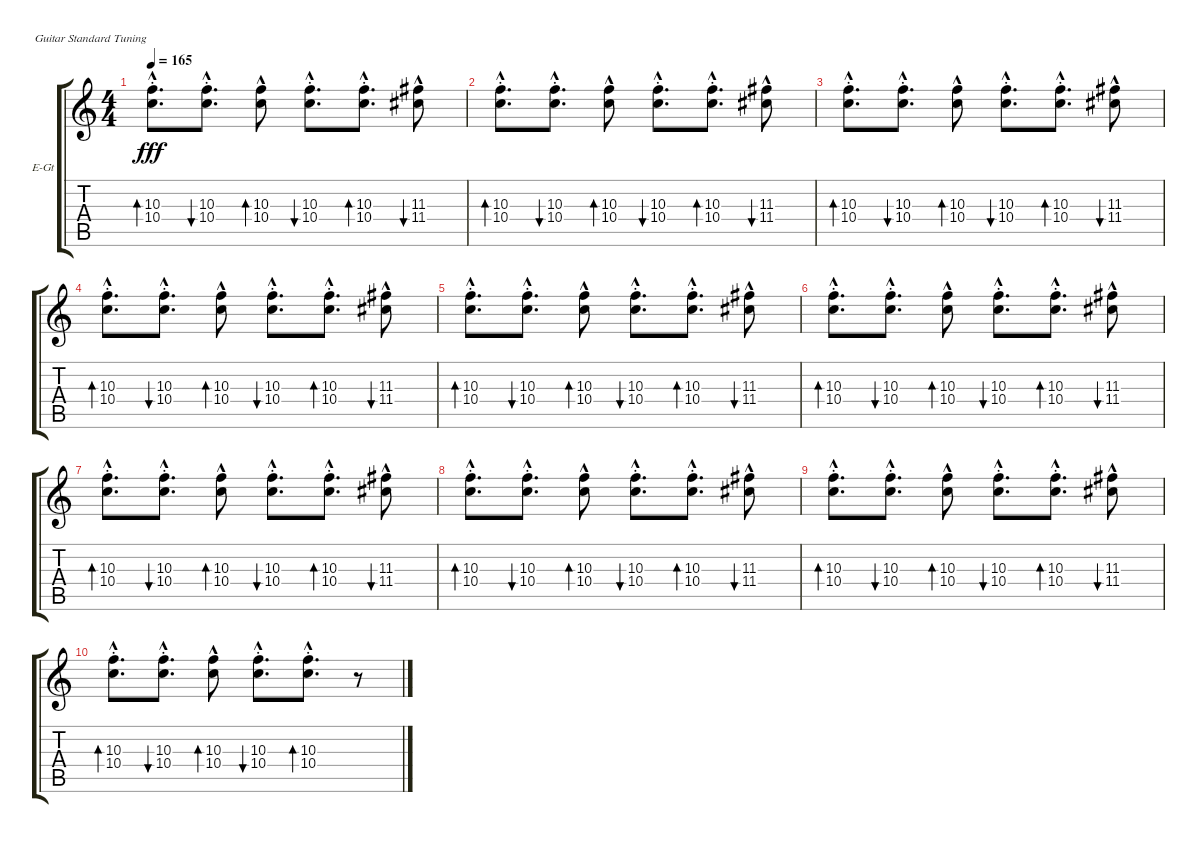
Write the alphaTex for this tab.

\defaultSystemsLayout 4
\bracketExtendMode groupsimilarinstruments
\firstSystemTrackNameOrientation horizontal
\otherSystemsTrackNameOrientation horizontal
\track ("Turner" "E-Gt") {instrument electricguitarclean}
\staff {score tabs}
\tuning (E4 B3 G3 D3 A2 E2)
\ts (4 4)
\tempo 165
\clef g2
\ks c
(10.4{hac st} 10.3{hac st}).8{d bd 37 dy fff} (10.4{hac st} 10.3{hac st}).8{d bu 33} (10.4{hac} 10.3{hac}).8{bd 37} (10.4{hac st} 10.3{hac st}).8{d bu 34} (10.4{hac st} 10.3{hac st}).8{d bd 36} (11.4{hac} 11.3{hac}).8{bu 35} |
(10.4{hac st} 10.3{hac st}).8{d bd 37} (10.4{hac st} 10.3{hac st}).8{d bu 33} (10.4{hac} 10.3{hac}).8{bd 37} (10.4{hac st} 10.3{hac st}).8{d bu 34} (10.4{hac st} 10.3{hac st}).8{d bd 36} (11.4{hac} 11.3{hac}).8{bu 35} |
(10.4{hac st} 10.3{hac st}).8{d bd 37} (10.4{hac st} 10.3{hac st}).8{d bu 33} (10.4{hac} 10.3{hac}).8{bd 37} (10.4{hac st} 10.3{hac st}).8{d bu 34} (10.4{hac st} 10.3{hac st}).8{d bd 36} (11.4{hac} 11.3{hac}).8{bu 35} |
(10.4{hac st} 10.3{hac st}).8{d bd 37} (10.4{hac st} 10.3{hac st}).8{d bu 33} (10.4{hac} 10.3{hac}).8{bd 37} (10.4{hac st} 10.3{hac st}).8{d bu 34} (10.4{hac st} 10.3{hac st}).8{d bd 36} (11.4{hac} 11.3{hac}).8{bu 35} |
(10.4{hac st} 10.3{hac st}).8{d bd 37} (10.4{hac st} 10.3{hac st}).8{d bu 33} (10.4{hac} 10.3{hac}).8{bd 37} (10.4{hac st} 10.3{hac st}).8{d bu 34} (10.4{hac st} 10.3{hac st}).8{d bd 36} (11.4{hac} 11.3{hac}).8{bu 35} |
(10.4{hac st} 10.3{hac st}).8{d bd 37} (10.4{hac st} 10.3{hac st}).8{d bu 33} (10.4{hac} 10.3{hac}).8{bd 37} (10.4{hac st} 10.3{hac st}).8{d bu 34} (10.4{hac st} 10.3{hac st}).8{d bd 36} (11.4{hac} 11.3{hac}).8{bu 35} |
(10.4{hac st} 10.3{hac st}).8{d bd 37} (10.4{hac st} 10.3{hac st}).8{d bu 33} (10.4{hac} 10.3{hac}).8{bd 37} (10.4{hac st} 10.3{hac st}).8{d bu 34} (10.4{hac st} 10.3{hac st}).8{d bd 36} (11.4{hac} 11.3{hac}).8{bu 35} |
(10.4{hac st} 10.3{hac st}).8{d bd 37} (10.4{hac st} 10.3{hac st}).8{d bu 33} (10.4{hac} 10.3{hac}).8{bd 37} (10.4{hac st} 10.3{hac st}).8{d bu 34} (10.4{hac st} 10.3{hac st}).8{d bd 36} (11.4{hac} 11.3{hac}).8{bu 35} |
(10.4{hac st} 10.3{hac st}).8{d bd 37} (10.4{hac st} 10.3{hac st}).8{d bu 33} (10.4{hac} 10.3{hac}).8{bd 37} (10.4{hac st} 10.3{hac st}).8{d bu 34} (10.4{hac st} 10.3{hac st}).8{d bd 36} (11.4{hac} 11.3{hac}).8{bu 35} |
(10.4{hac st} 10.3{hac st}).8{d bd 37} (10.4{hac st} 10.3{hac st}).8{d bu 33} (10.4{hac} 10.3{hac}).8{bd 37} (10.4{hac st} 10.3{hac st}).8{d bu 34} (10.4{hac st} 10.3{hac st}).8{d bd 36} r.8
